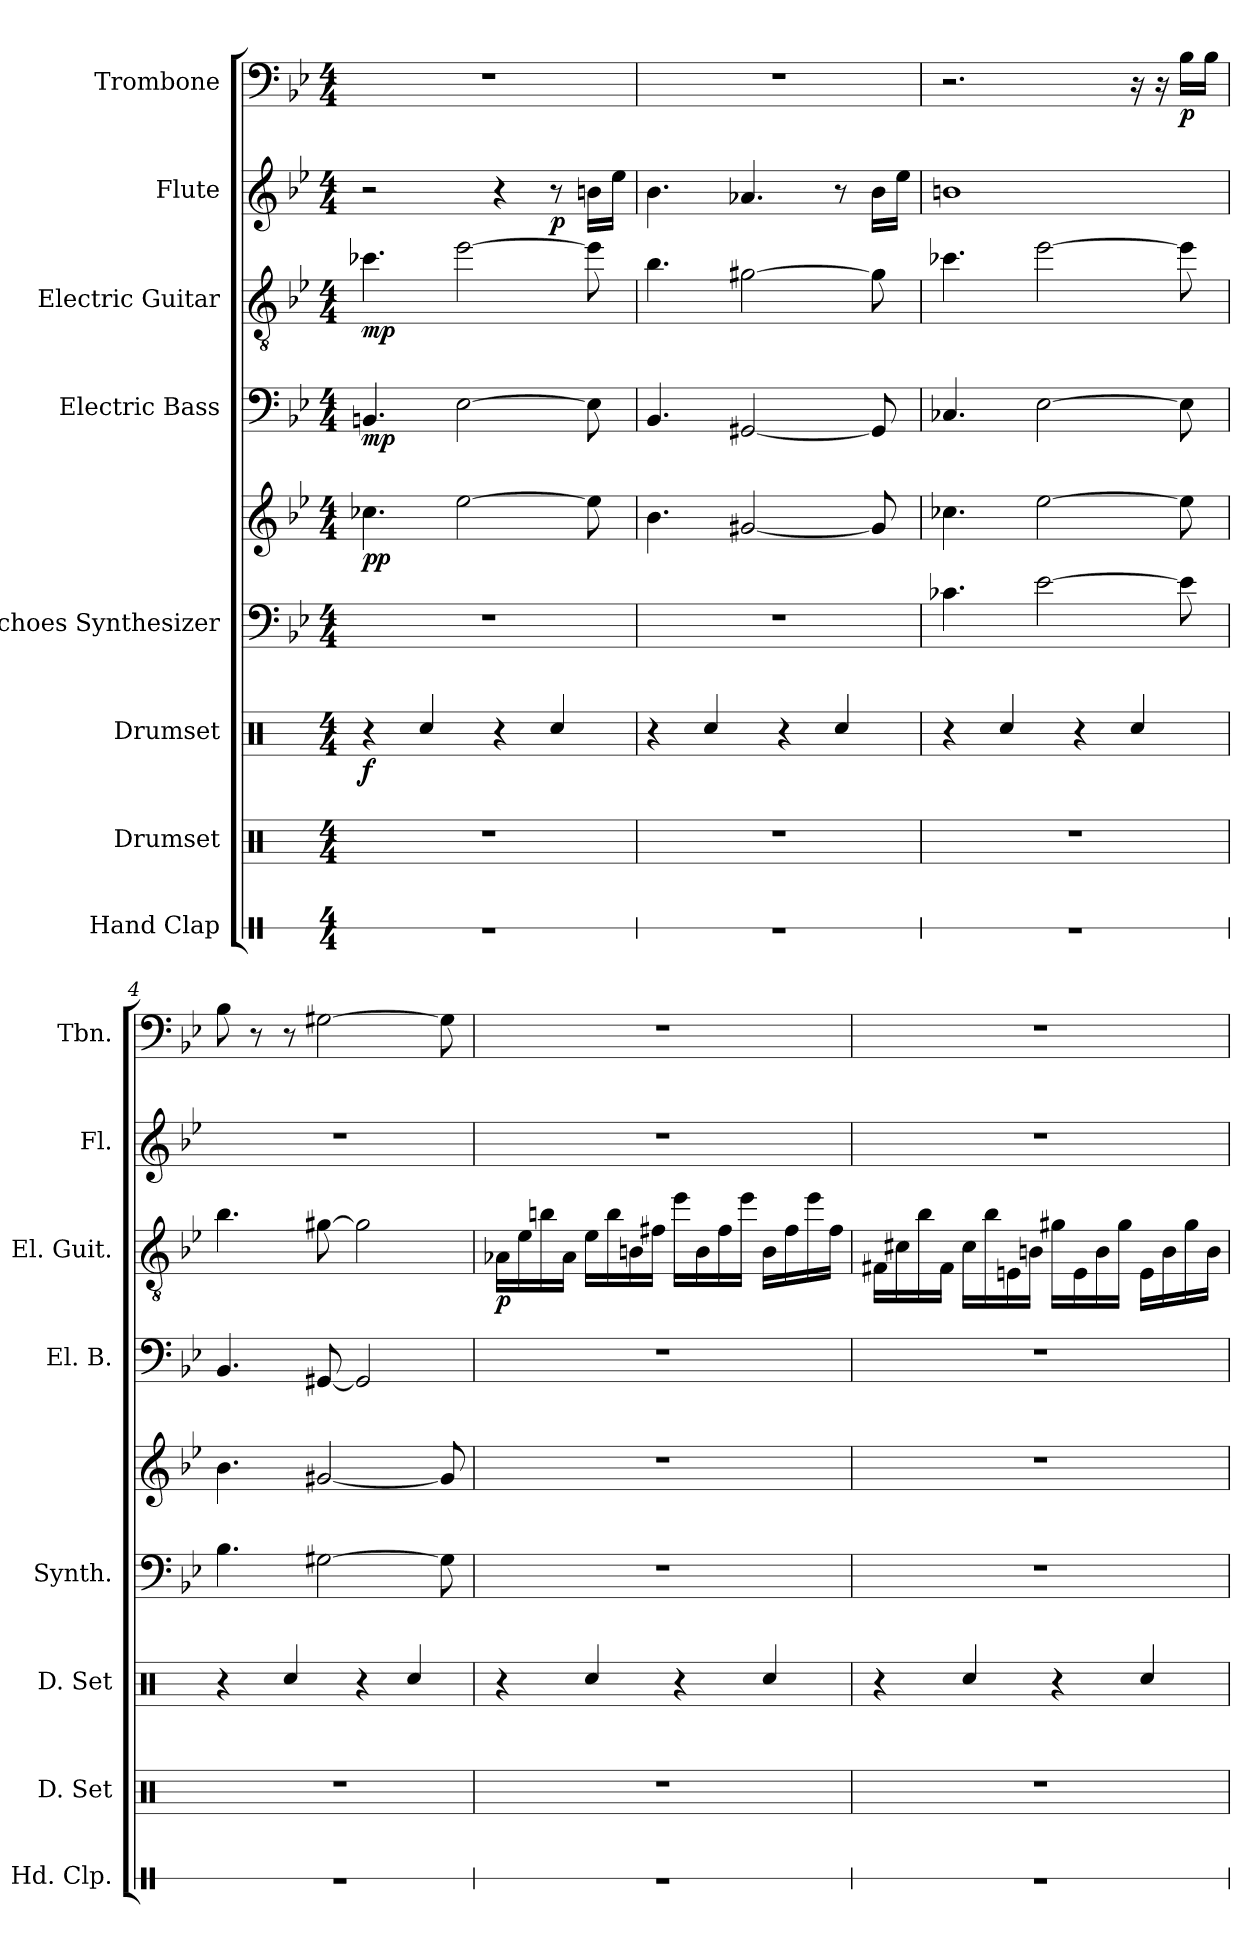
**kern	**kern	**kern	**dynam	**kern	**kern	**dynam	**kern	**dynam	**kern	**dynam	**kern	**dynam	**kern	**dynam
*part8	*part7	*part6	*part6	*part5	*part5	*part5	*part4	*part4	*part3	*part3	*part2	*part2	*part1	*part1
*staff9	*staff8	*staff7	*staff7	*staff6	*staff5	*staff5/6	*staff4	*staff4	*staff3	*staff3	*staff2	*staff2	*staff1	*staff1
*I"Hand Clap	*I"Drumset	*I"Drumset	*	*I"Echoes Synthesizer	*	*	*I"Electric Bass	*	*I"Electric Guitar	*	*I"Flute	*	*I"Trombone	*
*I'Hd. Clp.	*I'D. Set	*I'D. Set	*	*I'Synth.	*	*	*I'El. B.	*	*I'El. Guit.	*	*I'Fl.	*	*I'Tbn.	*
*stria1	*	*	*	*	*	*	*	*	*	*	*	*	*	*
*clefX	*clefX	*clefX	*	*clefF4	*clefG2	*	*clefF4	*	*clefGv2	*	*clefG2	*	*clefF4	*
*	*	*	*	*	*	*	*ITrd7c12	*	*	*	*	*	*	*
*k[]	*k[]	*k[]	*	*k[b-e-]	*k[b-e-]	*	*k[b-e-]	*	*k[b-e-]	*	*k[b-e-]	*	*k[b-e-]	*
*M4/4	*M4/4	*M4/4	*	*M4/4	*M4/4	*	*M4/4	*	*M4/4	*	*M4/4	*	*M4/4	*
*MM90	*MM90	*MM90	*	*MM90	*MM90	*	*MM90	*	*MM90	*	*MM90	*	*MM90	*
=1	=1	=1	=1	=1	=1	=1	=1	=1	=1	=1	=1	=1	=1	=1
!	!	!	!LO:DY:b	!	!	!LO:DY:b	!	!LO:DY:b	!	!LO:DY:b	!	!	!	!
1r	1r	4r	f	1r	4.cc-X\	pp	4.BBBn/	mp	4.cc-X\	mp	2r	.	1r	.
.	.	4Rcc/	.	.	.	.	.	.	.	.	.	.	.	.
.	.	.	.	.	[2ee-\	.	[2EE-\	.	[2ee-\	.	.	.	.	.
.	.	4r	.	.	.	.	.	.	.	.	4r	.	.	.
!	!	!	!	!	!	!	!	!	!	!	!	!LO:DY:b	!	!
.	.	4Rcc/	.	.	.	.	.	.	.	.	8r	p	.	.
.	.	.	.	.	8ee-\]	.	8EE-\]	.	8ee-\]	.	16bn\LL	.	.	.
.	.	.	.	.	.	.	.	.	.	.	16ee-\JJ	.	.	.
=2	=2	=2	=2	=2	=2	=2	=2	=2	=2	=2	=2	=2	=2	=2
1r	1r	4r	.	1r	4.b-\	.	4.BBB-/	.	4.b-\	.	4.b-\	.	1r	.
.	.	4Rcc/	.	.	.	.	.	.	.	.	.	.	.	.
.	.	.	.	.	[2g#X/	.	[2GGG#X/	.	[2g#X\	.	4.a-X/	.	.	.
.	.	4r	.	.	.	.	.	.	.	.	.	.	.	.
.	.	4Rcc/	.	.	.	.	.	.	.	.	8r	.	.	.
.	.	.	.	.	8g#/]	.	8GGG#/]	.	8g#\]	.	16b-\LL	.	.	.
.	.	.	.	.	.	.	.	.	.	.	16ee-\JJ	.	.	.
=3	=3	=3	=3	=3	=3	=3	=3	=3	=3	=3	=3	=3	=3	=3
1r	1r	4r	.	4.c-X\	4.cc-X\	.	4.CC-X/	.	4.cc-X\	.	1bn	.	2.r	.
.	.	4Rcc/	.	.	.	.	.	.	.	.	.	.	.	.
.	.	.	.	[2e-\	[2ee-\	.	[2EE-\	.	[2ee-\	.	.	.	.	.
.	.	4r	.	.	.	.	.	.	.	.	.	.	.	.
.	.	4Rcc/	.	.	.	.	.	.	.	.	.	.	16r	.
.	.	.	.	.	.	.	.	.	.	.	.	.	16r	.
!	!	!	!	!	!	!	!	!	!	!	!	!	!	!LO:DY:b
.	.	.	.	8e-\]	8ee-\]	.	8EE-\]	.	8ee-\]	.	.	.	16B-\LL	p
.	.	.	.	.	.	.	.	.	.	.	.	.	16B-\JJ	.
=4	=4	=4	=4	=4	=4	=4	=4	=4	=4	=4	=4	=4	=4	=4
1r	1r	4r	.	4.B-\	4.b-\	.	4.BBB-/	.	4.b-\	.	1r	.	8B-\	.
.	.	.	.	.	.	.	.	.	.	.	.	.	8r	.
.	.	4Rcc/	.	.	.	.	.	.	.	.	.	.	8r	.
.	.	.	.	[2G#X\	[2g#X/	.	[8GGG#X/	.	[8g#X\	.	.	.	[2G#X\	.
.	.	4r	.	.	.	.	2GGG#/]	.	2g#\]	.	.	.	.	.
.	.	4Rcc/	.	.	.	.	.	.	.	.	.	.	.	.
.	.	.	.	8G#\]	8g#/]	.	.	.	.	.	.	.	8G#\]	.
!!LO:PB:g=z
=5	=5	=5	=5	=5	=5	=5	=5	=5	=5	=5	=5	=5	=5	=5
!	!	!	!	!	!	!	!	!	!	!LO:DY:b	!	!	!	!
1r	1r	4r	.	1r	1r	.	1r	.	16A-X\LL	p	1r	.	1r	.
.	.	.	.	.	.	.	.	.	16e-\	.	.	.	.	.
.	.	.	.	.	.	.	.	.	16bn\	.	.	.	.	.
.	.	.	.	.	.	.	.	.	16A-\JJ	.	.	.	.	.
.	.	4Rcc/	.	.	.	.	.	.	16e-\LL	.	.	.	.	.
.	.	.	.	.	.	.	.	.	16b\	.	.	.	.	.
.	.	.	.	.	.	.	.	.	16Bn\	.	.	.	.	.
.	.	.	.	.	.	.	.	.	16f#X\JJ	.	.	.	.	.
.	.	4r	.	.	.	.	.	.	16ee-\LL	.	.	.	.	.
.	.	.	.	.	.	.	.	.	16B\	.	.	.	.	.
.	.	.	.	.	.	.	.	.	16f#\	.	.	.	.	.
.	.	.	.	.	.	.	.	.	16ee-\JJ	.	.	.	.	.
.	.	4Rcc/	.	.	.	.	.	.	16B\LL	.	.	.	.	.
.	.	.	.	.	.	.	.	.	16f#\	.	.	.	.	.
.	.	.	.	.	.	.	.	.	16ee-\	.	.	.	.	.
.	.	.	.	.	.	.	.	.	16f#\JJ	.	.	.	.	.
=6	=6	=6	=6	=6	=6	=6	=6	=6	=6	=6	=6	=6	=6	=6
1r	1r	4r	.	1r	1r	.	1r	.	16F#X\LL	.	1r	.	1r	.
.	.	.	.	.	.	.	.	.	16c#X\	.	.	.	.	.
.	.	.	.	.	.	.	.	.	16b-\	.	.	.	.	.
.	.	.	.	.	.	.	.	.	16F#\JJ	.	.	.	.	.
.	.	4Rcc/	.	.	.	.	.	.	16c#\LL	.	.	.	.	.
.	.	.	.	.	.	.	.	.	16b-\	.	.	.	.	.
.	.	.	.	.	.	.	.	.	16En\	.	.	.	.	.
.	.	.	.	.	.	.	.	.	16Bn\JJ	.	.	.	.	.
.	.	4r	.	.	.	.	.	.	16g#X\LL	.	.	.	.	.
.	.	.	.	.	.	.	.	.	16E\	.	.	.	.	.
.	.	.	.	.	.	.	.	.	16B\	.	.	.	.	.
.	.	.	.	.	.	.	.	.	16g#\JJ	.	.	.	.	.
.	.	4Rcc/	.	.	.	.	.	.	16E\LL	.	.	.	.	.
.	.	.	.	.	.	.	.	.	16B\	.	.	.	.	.
.	.	.	.	.	.	.	.	.	16g#\	.	.	.	.	.
.	.	.	.	.	.	.	.	.	16B\JJ	.	.	.	.	.
=	=	=	=	=	=	=	=	=	=	=	=	=	=	=
*-	*-	*-	*-	*-	*-	*-	*-	*-	*-	*-	*-	*-	*-	*-
